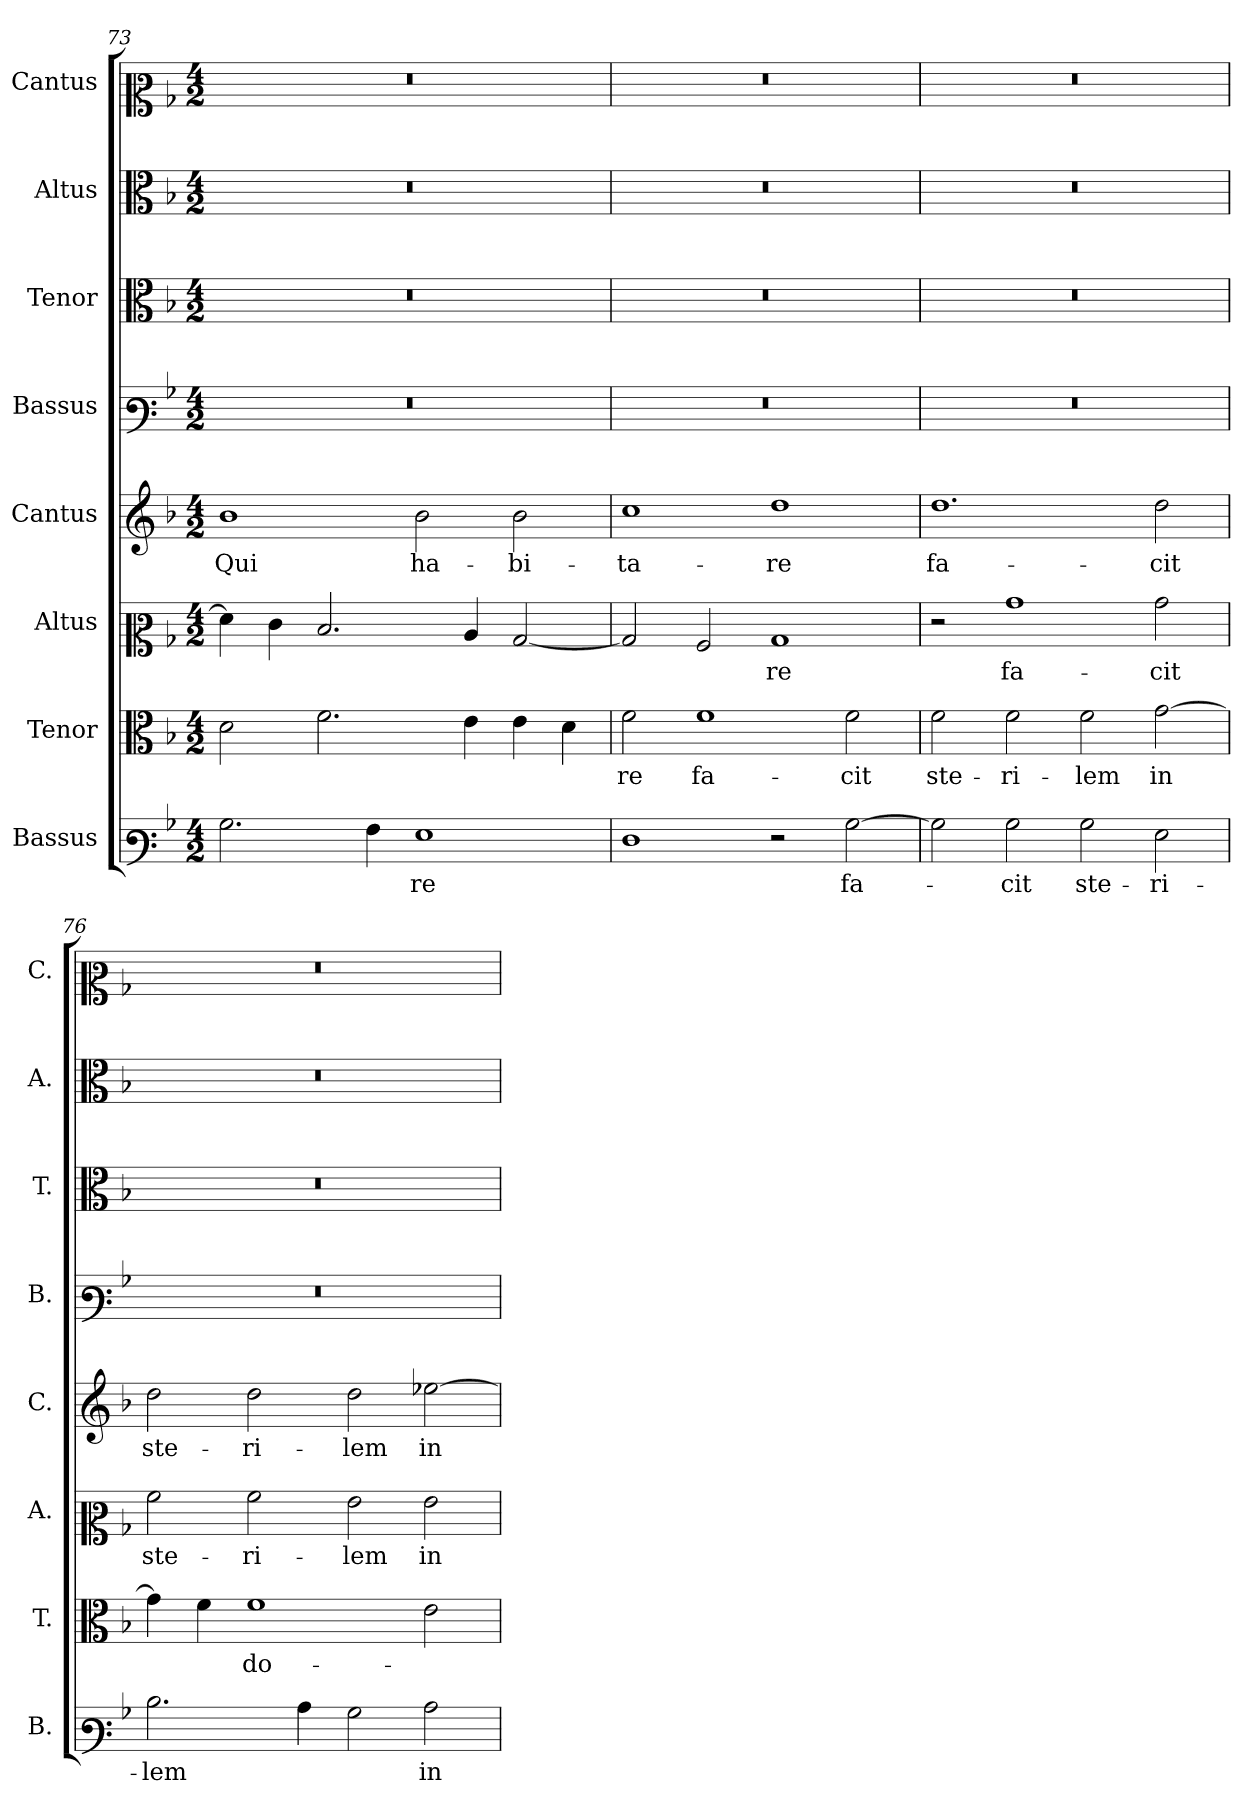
**kern	**text	**kern	**text	**kern	**text	**kern	**text	**kern	**kern	**kern	**kern
*part8	*part8	*part7	*part7	*part6	*part6	*part5	*part5	*part4	*part3	*part2	*part1
*staff8	*staff8	*staff7	*staff7	*staff6	*staff6	*staff5	*staff5	*staff4	*staff3	*staff2	*staff1
*I"Bassus	*	*I"Tenor	*	*I"Altus	*	*I"Cantus	*	*I"Bassus	*I"Tenor	*I"Altus	*I"Cantus
*I'B.	*	*I'T.	*	*I'A.	*	*I'C.	*	*I'B.	*I'T.	*I'A.	*I'C.
*clefF3	*	*clefC3	*	*clefC2	*	*clefG2	*	*clefF3	*clefC3	*clefC3	*clefC2
*k[b-]	*	*k[b-]	*	*k[b-]	*	*k[b-]	*	*k[b-]	*k[b-]	*k[b-]	*k[b-]
*M4/2	*	*M4/2	*	*M4/2	*	*M4/2	*	*M4/2	*M4/2	*M4/2	*M4/2
=73	=73	=73	=73	=73	=73	=73	=73	=73	=73	=73	=73
!	!	!	!	!	!	!	!	!LO:N:vis=1	!LO:N:vis=1	!LO:N:vis=1	!LO:N:vis=1
2.B-\	.	2d\	.	4f\]	.	1b-	Qui	0r	0r	0r	0r
.	.	.	.	4e\	.	.	.	.	.	.	.
.	.	2.f\	.	2.d/	.	.	.	.	.	.	.
4A\	.	.	.	.	.	.	.	.	.	.	.
1G	-re	.	.	.	.	2b-\	ha-	.	.	.	.
.	.	4e\	.	4c/	.	.	.	.	.	.	.
.	.	4e\	.	[2B-/	.	2b-\	-bi-	.	.	.	.
.	.	4d\	.	.	.	.	.	.	.	.	.
=74	=74	=74	=74	=74	=74	=74	=74	=74	=74	=74	=74
!	!	!	!	!	!	!	!	!LO:N:vis=1	!LO:N:vis=1	!LO:N:vis=1	!LO:N:vis=1
1F	.	2f\	-re	2B-/]	.	1cc	-ta-	0r	0r	0r	0r
.	.	1f	fa-	2A/	.	.	.	.	.	.	.
2r	.	.	.	1B-	-re	1dd	-re	.	.	.	.
[2B-\	fa-	2f\	-cit	.	.	.	.	.	.	.	.
=75	=75	=75	=75	=75	=75	=75	=75	=75	=75	=75	=75
!	!	!	!	!	!	!	!	!LO:N:vis=1	!LO:N:vis=1	!LO:N:vis=1	!LO:N:vis=1
2B-\]	.	2f\	ste-	2r	.	1.dd	fa-	0r	0r	0r	0r
2B-\	cit	2f\	-ri-	1b-	fa-	.	.	.	.	.	.
2B-\	ste-	2f\	-lem	.	.	.	.	.	.	.	.
2G\	-ri-	[2g\	in	2b-\	-cit	2dd\	-cit	.	.	.	.
=76	=76	=76	=76	=76	=76	=76	=76	=76	=76	=76	=76
!	!	!	!	!	!	!	!	!LO:N:vis=1	!LO:N:vis=1	!LO:N:vis=1	!LO:N:vis=1
2.d\	-lem	4g\]	.	2a\	ste-	2dd\	ste-	0r	0r	0r	0r
.	.	4f\	.	.	.	.	.	.	.	.	.
.	.	1f	do-	2a\	-ri-	2dd\	-ri-	.	.	.	.
4c\	.	.	.	.	.	.	.	.	.	.	.
2B-\	.	.	.	2g\	-lem	2dd\	-lem	.	.	.	.
2c\	in	2e\	.	2g\	in	[2ee-X\	in-	.	.	.	.
=	=	=	=	=	=	=	=	=	=	=	=
*-	*-	*-	*-	*-	*-	*-	*-	*-	*-	*-	*-
